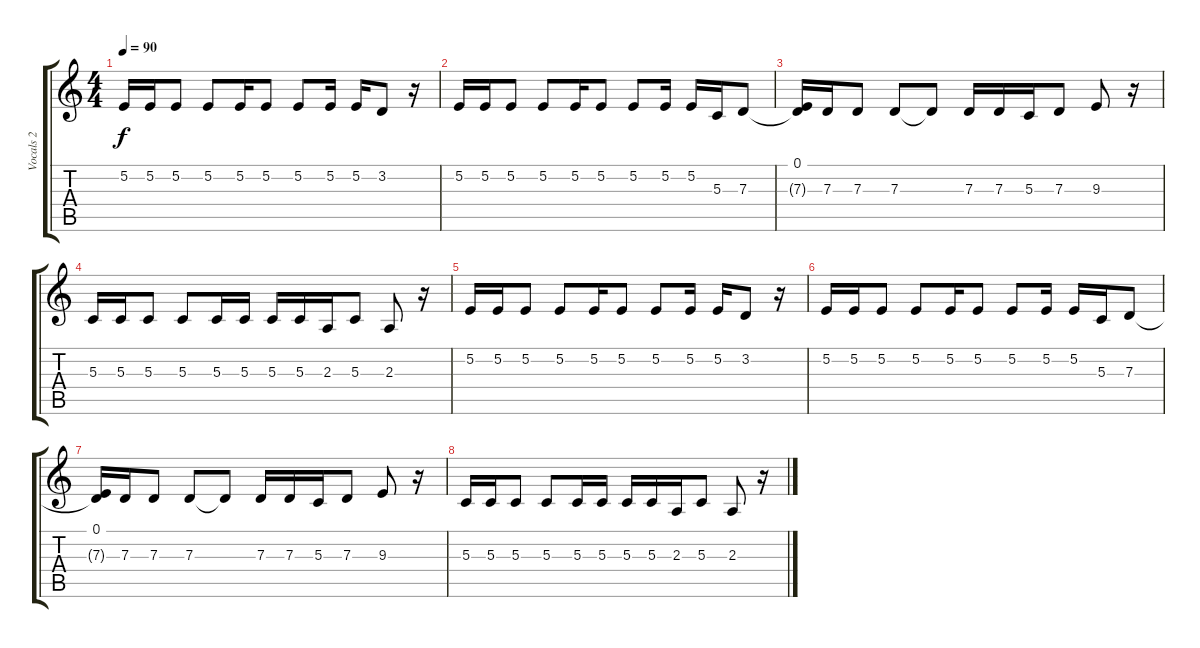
\track ("Vocals 2" "Vocals 2") {instrument flute}
\staff {score tabs}
\tuning (E4 B3 G3 D3 A2 E2) {hide}
\ts (4 4)
\tempo 90
\clef g2
\ks c
5.2.16{dy f} 5.2.16 5.2.8 5.2.8 5.2.16 5.2.8 5.2.8 5.2.16 5.2.16 3.2.8 r.16 |
5.2.16 5.2.16 5.2.8 5.2.8 5.2.16 5.2.8 5.2.8 5.2.16 5.2.16 5.3.16 7.3.8 |
(0.1 7.3{t}).16 7.3.16 7.3.8 7.3.8 7.3{t}.8 7.3.16 7.3.16 5.3.16 7.3.8 9.3.8 r.16 |
5.3.16 5.3.16 5.3.8 5.3.8 5.3.16 5.3.16 5.3.16 5.3.16 2.3.16 5.3.8 2.3.8 r.16 |
5.2.16 5.2.16 5.2.8 5.2.8 5.2.16 5.2.8 5.2.8 5.2.16 5.2.16 3.2.8 r.16 |
5.2.16 5.2.16 5.2.8 5.2.8 5.2.16 5.2.8 5.2.8 5.2.16 5.2.16 5.3.16 7.3.8 |
(0.1 7.3{t}).16 7.3.16 7.3.8 7.3.8 7.3{t}.8 7.3.16 7.3.16 5.3.16 7.3.8 9.3.8 r.16 |
5.3.16 5.3.16 5.3.8 5.3.8 5.3.16 5.3.16 5.3.16 5.3.16 2.3.16 5.3.8 2.3.8 r.16
